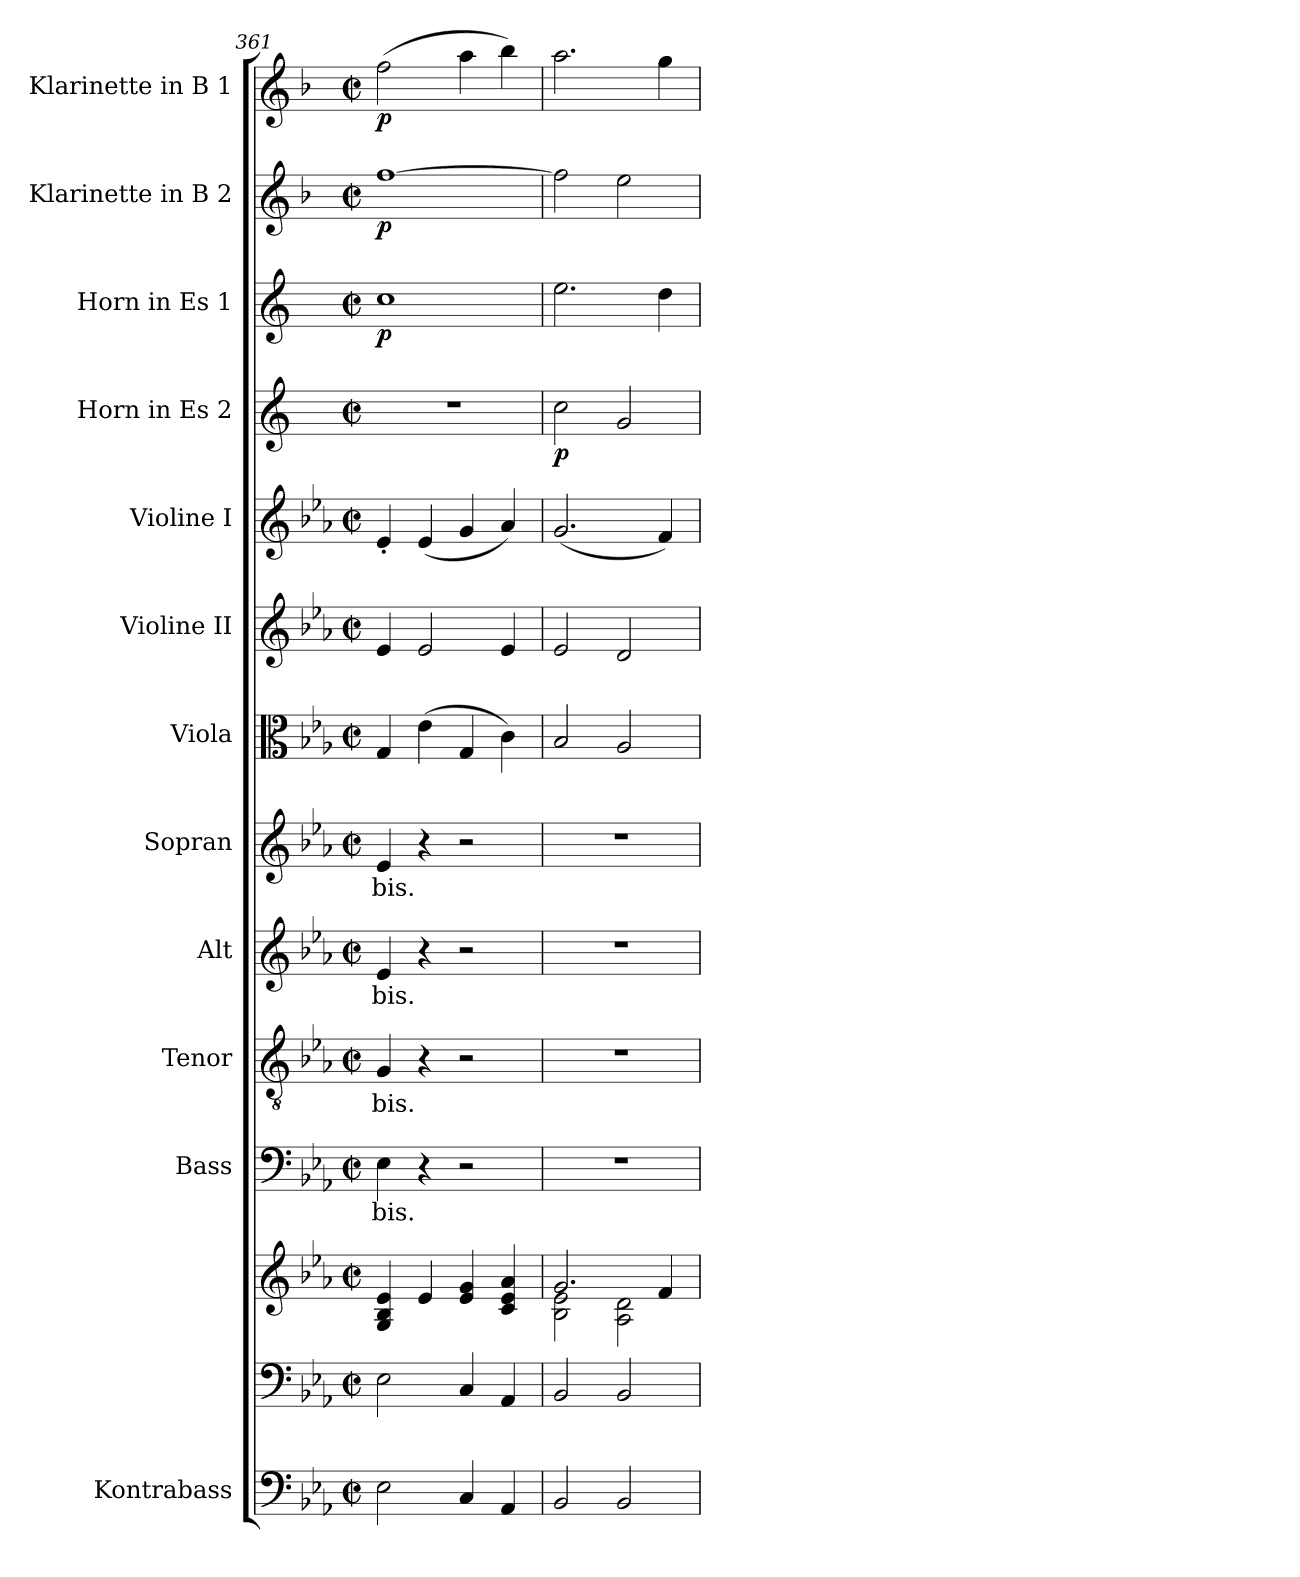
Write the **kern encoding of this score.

**kern	**kern	**kern	**kern	**text	**kern	**text	**kern	**text	**kern	**text	**kern	**kern	**kern	**kern	**dynam	**kern	**dynam	**kern	**dynam	**kern	**dynam
*part13	*part12	*part12	*part11	*part11	*part10	*part10	*part9	*part9	*part8	*part8	*part7	*part6	*part5	*part4	*part4	*part3	*part3	*part2	*part2	*part1	*part1
*staff14	*staff13	*staff12	*staff11	*staff11	*staff10	*staff10	*staff9	*staff9	*staff8	*staff8	*staff7	*staff6	*staff5	*staff4	*staff4	*staff3	*staff3	*staff2	*staff2	*staff1	*staff1
*I"Kontrabass	*	*	*I"Bass	*	*I"Tenor	*	*I"Alt	*	*I"Sopran	*	*I"Viola	*I"Violine II	*I"Violine I	*I"Horn in Es 2	*	*I"Horn in Es 1	*	*I"Klarinette in B 2	*	*I"Klarinette in B 1	*
*I'Kb.	*	*	*I'B	*	*I'T	*	*I'A	*	*I'S	*	*I'Vla.	*I'Vl. II	*I'Vl. I	*I'Hrn. 2	*	*I'Hrn. 1	*	*	*	*	*
*clefF4	*clefF4	*clefG2	*clefF4	*	*clefGv2	*	*clefG2	*	*clefG2	*	*clefC3	*clefG2	*clefG2	*clefG2	*	*clefG2	*	*clefG2	*	*clefG2	*
*ITrd7c12	*	*	*	*	*	*	*	*	*	*	*	*	*	*ITrd5c9	*	*ITrd5c9	*	*ITrd1c2	*	*ITrd1c2	*
*k[b-e-a-]	*k[b-e-a-]	*k[b-e-a-]	*k[b-e-a-]	*	*k[b-e-a-]	*	*k[b-e-a-]	*	*k[b-e-a-]	*	*k[b-e-a-]	*k[b-e-a-]	*k[b-e-a-]	*k[b-e-a-]	*	*k[b-e-a-]	*	*k[b-e-a-]	*	*k[b-e-a-]	*
*E-:	*E-:	*E-:	*E-:	*	*E-:	*	*E-:	*	*E-:	*	*E-:	*E-:	*E-:	*E-:	*	*E-:	*	*E-:	*	*E-:	*
*M2/2	*M2/2	*M2/2	*M2/2	*	*M2/2	*	*M2/2	*	*M2/2	*	*M2/2	*M2/2	*M2/2	*M2/2	*	*M2/2	*	*M2/2	*	*M2/2	*
*met(c|)	*met(c|)	*met(c|)	*met(c|)	*	*met(c|)	*	*met(c|)	*	*met(c|)	*	*met(c|)	*met(c|)	*met(c|)	*met(c|)	*	*met(c|)	*	*met(c|)	*	*met(c|)	*
=361	=361	=361	=361	=361	=361	=361	=361	=361	=361	=361	=361	=361	=361	=361	=361	=361	=361	=361	=361	=361	=361
!	!	!	!	!LO:LY:b	!	!LO:LY:b	!	!LO:LY:b	!	!LO:LY:b	!	!	!	!	!	!	!LO:DY:b	!	!LO:DY:b	!	!LO:DY:b
2EE-\	2E-\	4G/ 4B-/ 4e-/	4E-\	-bis.	4G/	-bis.	4e-/	-bis.	4e-/	-bis.	4G/	4e-/	4e-'</	1r	.	1e-	p	[1ee-	p	(>2ee-\	p
.	.	4e-/	4r	.	4r	.	4r	.	4r	.	(>4e-\	2e-/	(<4e-/	.	.	.	.	.	.	.	.
4CC/	4C/	4e-/ 4g/	2r	.	2r	.	2r	.	2r	.	4G/	.	4g/	.	.	.	.	.	.	4gg\	.
4AAA-/	4AA-/	4c/ 4e-/ 4a-/	.	.	.	.	.	.	.	.	4c\)	4e-/	4a-/)	.	.	.	.	.	.	4aa-\)	.
=362	=362	=362	=362	=362	=362	=362	=362	=362	=362	=362	=362	=362	=362	=362	=362	=362	=362	=362	=362	=362	=362
*	*	*^	*	*	*	*	*	*	*	*	*	*	*	*	*	*	*	*	*	*	*
!	!	!	!	!	!	!	!	!	!	!	!	!	!	!	!	!LO:DY:b	!	!	!	!	!	!
2BBB-/	2BB-/	2.g/	2B-\ 2e-\	1r	.	1r	.	1r	.	1r	.	2B-/	2e-/	(<2.g/	2e-\	p	2.g\	.	2ee-\]	.	2.gg\	.
2BBB-/	2BB-/	.	2A-\ 2d\	.	.	.	.	.	.	.	.	2A-/	2d/	.	2B-/	.	.	.	2dd\	.	.	.
.	.	4f/	.	.	.	.	.	.	.	.	.	.	.	4f/)	.	.	4f\	.	.	.	4ff\	.
*	*	*v	*v	*	*	*	*	*	*	*	*	*	*	*	*	*	*	*	*	*	*	*
=	=	=	=	=	=	=	=	=	=	=	=	=	=	=	=	=	=	=	=	=	=
*-	*-	*-	*-	*-	*-	*-	*-	*-	*-	*-	*-	*-	*-	*-	*-	*-	*-	*-	*-	*-	*-
